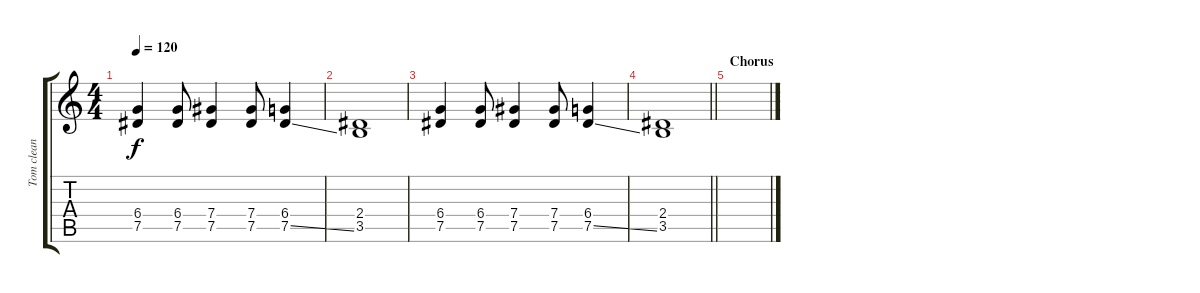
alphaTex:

\track ("Tom clean" "Tom clean") {instrument acousticguitarsteel}
\staff {score tabs}
\tuning (Eb4 Bb3 Gb3 Db3 Ab2 Eb2) {hide}
\ts (4 4)
\tempo 120
\clef g2
\ks c
(6.4 7.5).4{dy f} (6.4 7.5).8 (7.4 7.5).4 (7.4 7.5).8 (6.4 7.5{ss}).4 |
(2.4 3.5).1 |
(6.4 7.5).4 (6.4 7.5).8 (7.4 7.5).4 (7.4 7.5).8 (6.4 7.5{ss}).4 |
\barLineRight lightlight
(2.4 3.5).1 |
\section ("" "Chorus")
